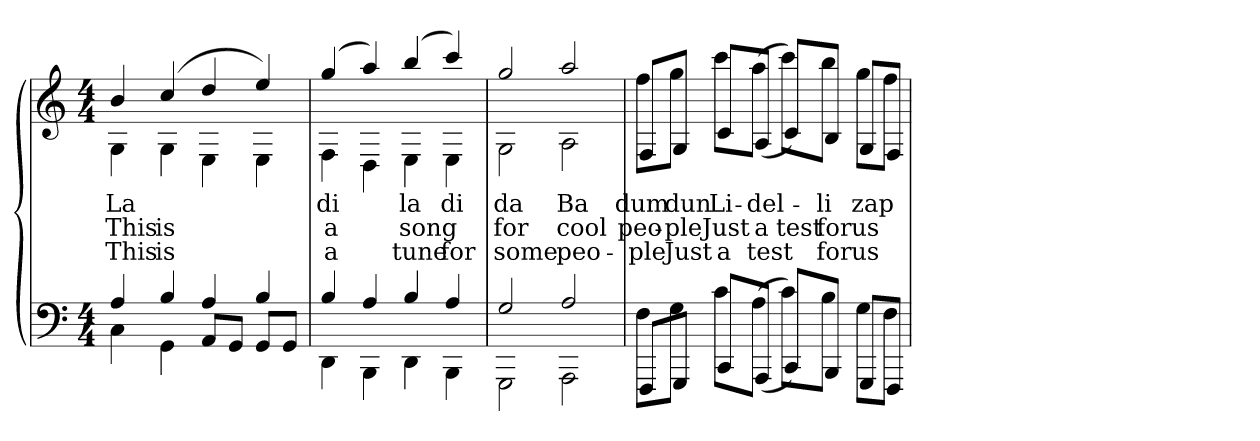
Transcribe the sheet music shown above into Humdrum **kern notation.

**kern	**kern	**text	**text	**text
*part2	*part1	*part1	*part1	*part1
*staff2	*staff1	*staff1	*staff1	*staff1
*clefF4	*clefG2	*	*	*
*k[]	*k[]	*	*	*
*C:	*C:	*	*	*
*M4/4	*M4/4	*	*	*
=1	=1	=1	=1	=1
*^	*^	*	*	*
4A	4C	4b	4G	La	This	This
4B	4GG	(4cc	4G	.	is	is
4A	8AA/L	4dd	4E	.	.	.
.	8GG/J	.	.	.	.	.
4B	8GG/L	4ee)	4E	.	.	.
.	8GG/J	.	.	.	.	.
=2	=2	=2	=2	=2	=2	=2
4B	4DD	(4gg	4F	di	a	a
4A	4BBB	4aa)	4D	.	.	.
4B	4DD	(4bb	4E	la	song	tune
4A	4BBB	4ccc)	4E	di	.	for
=3	=3	=3	=3	=3	=3	=3
2G	2GGG	2gg	2G	da	for	some
2A	2AAA	2aa	2A	Ba	cool	peo-
=4	=4	=4	=4	=4	=4	=4
8F\L	8FFF/L	8ff\L	8F/L	dum	peo-	-ple
8G\J	8GGG/J	8gg\J	8G/J	dun	-ple	Just
8c\L	8CC/L	8ccc\L	8c/L	Li-	Just	a
(8A\J	(8AAA/J	(8aa\J	(8A/J	-del-	a	test
8c\L)	8CC/L)	8ccc\L)	8c/L)	.	test	.
8B\J	8BBB/J	8bb\J	8B/J	-li	for	for
8G\L	8GGG/L	8gg\L	8G/L	zap	us	us
8F\J	8FFF/J	8ff\J	8F/J	.	.	.
*v	*v	*	*	*	*	*
*	*v	*v	*	*	*
=	=	=	=	=
*-	*-	*-	*-	*-
